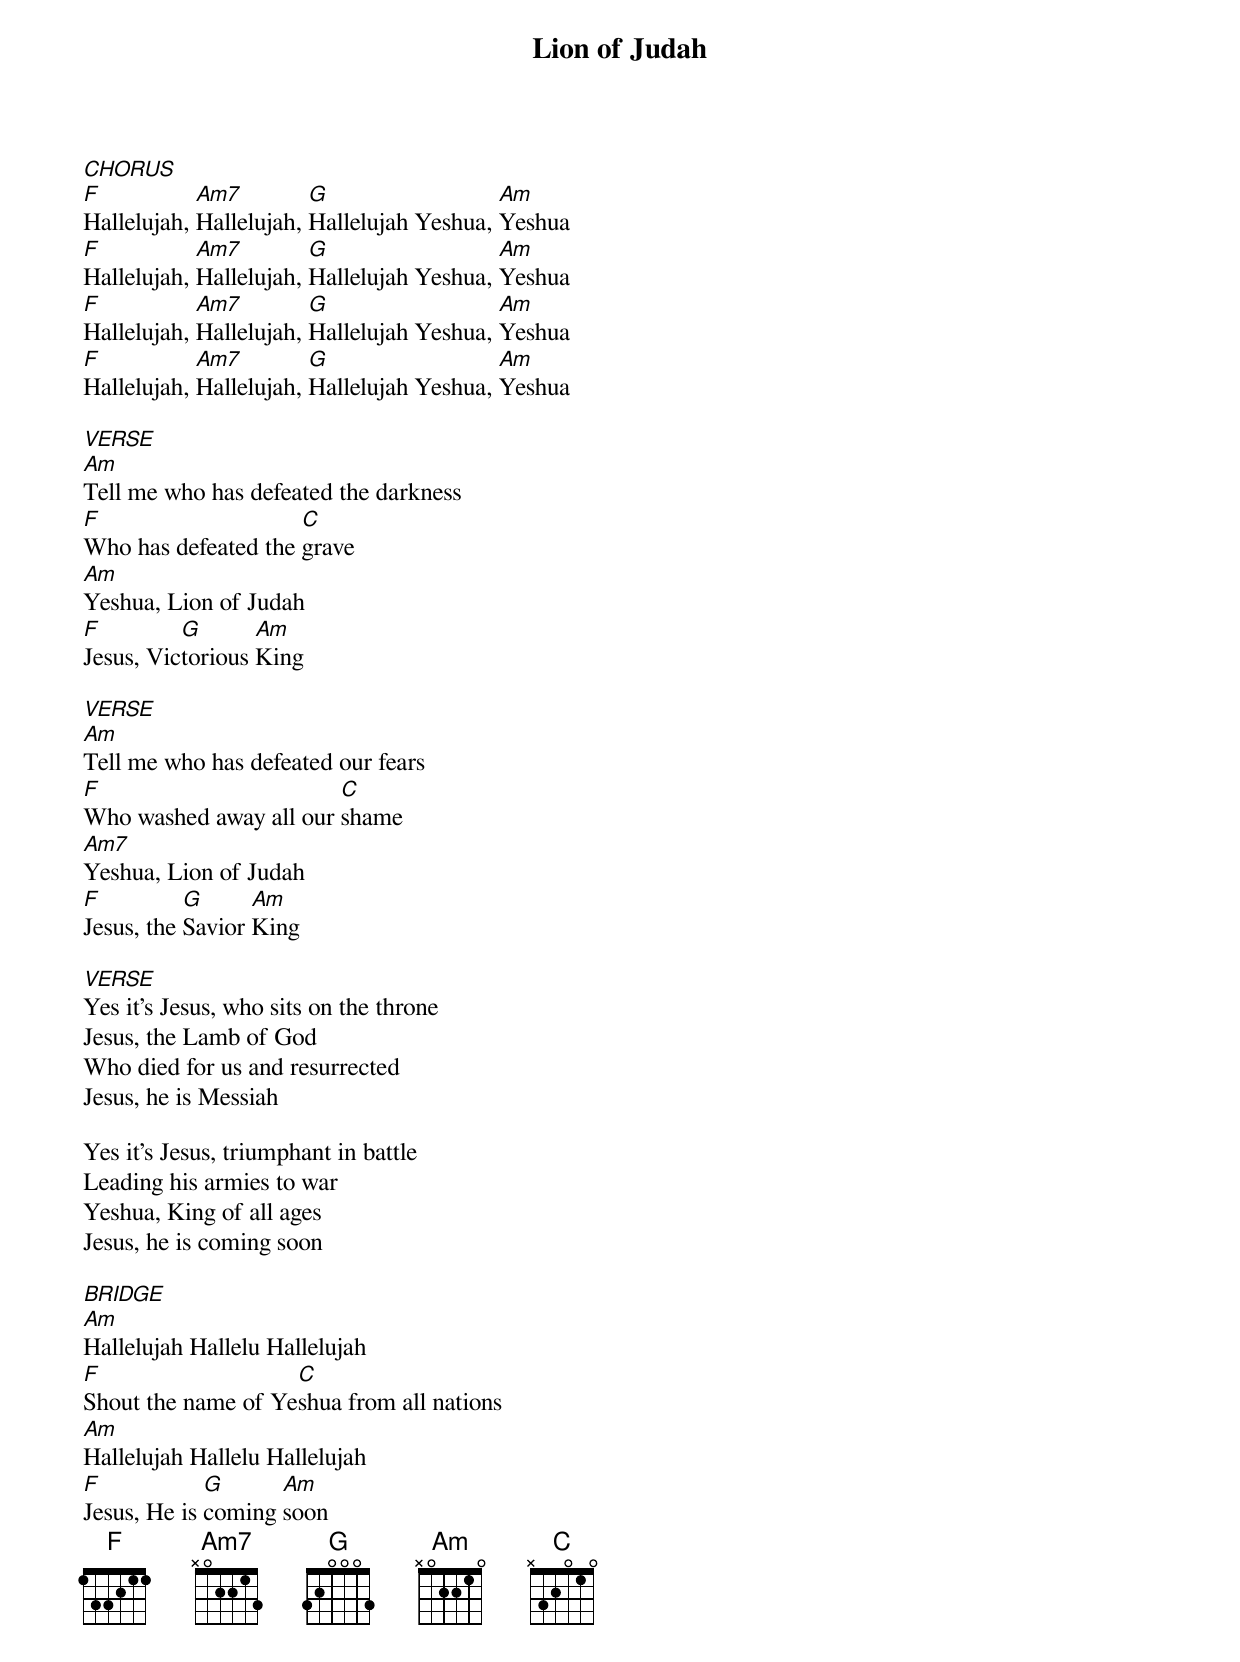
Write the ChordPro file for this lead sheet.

{title: Lion of Judah}
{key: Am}
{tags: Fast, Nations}
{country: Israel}

[CHORUS]
[F]Hallelujah, [Am7]Hallelujah, [G]Hallelujah Yeshua, [Am]Yeshua
[F]Hallelujah, [Am7]Hallelujah, [G]Hallelujah Yeshua, [Am]Yeshua
[F]Hallelujah, [Am7]Hallelujah, [G]Hallelujah Yeshua, [Am]Yeshua
[F]Hallelujah, [Am7]Hallelujah, [G]Hallelujah Yeshua, [Am]Yeshua

[VERSE]
[Am]Tell me who has defeated the darkness
[F]Who has defeated the [C]grave
[Am]Yeshua, Lion of Judah
[F]Jesus, Vic[G]torious [Am]King

[VERSE]
[Am]Tell me who has defeated our fears
[F]Who washed away all our [C]shame
[Am7]Yeshua, Lion of Judah
[F]Jesus, the [G]Savior [Am]King

[VERSE]
Yes it’s Jesus, who sits on the throne
Jesus, the Lamb of God
Who died for us and resurrected
Jesus, he is Messiah

Yes it’s Jesus, triumphant in battle
Leading his armies to war
Yeshua, King of all ages
Jesus, he is coming soon

[BRIDGE]
[Am]Hallelujah Hallelu [ ]Hallelujah
[F]Shout the name of Ye[C]shua from all nations
[Am]Hallelujah Hallelu [ ]Hallelujah
[F]Jesus, He is [G]coming [Am]soon
